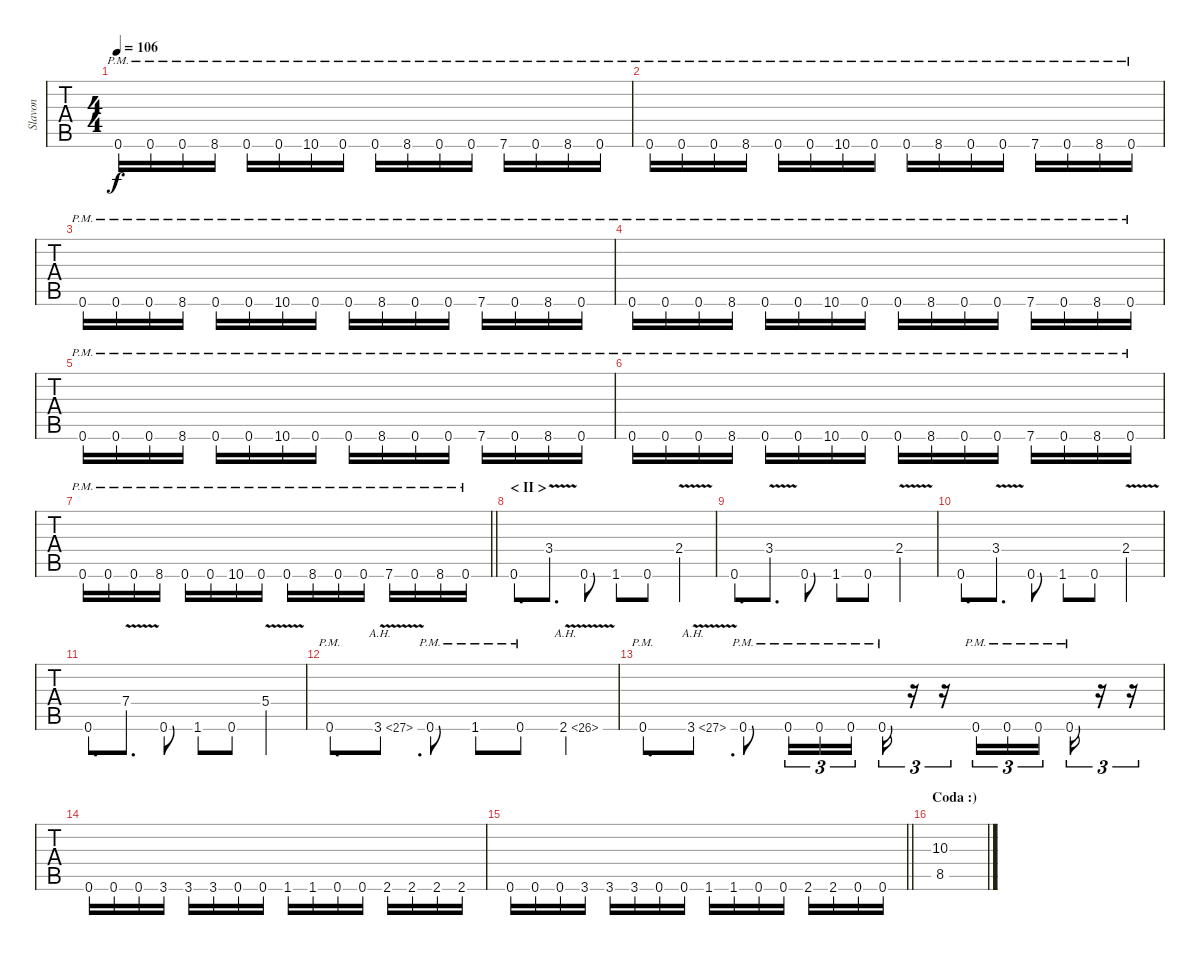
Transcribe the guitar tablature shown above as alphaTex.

\track ("Slavon" "Slavon") {instrument distortionguitar}
\staff {tabs}
\tuning (E4 B3 G3 D3 A2 D2) {hide}
\ts (4 4)
\tempo 106
\clef g2
\ks c
0.6{pm}.16{dy f} 0.6{pm}.16 0.6{pm}.16 8.6{pm}.16 0.6{pm}.16 0.6{pm}.16 10.6{pm}.16 0.6{pm}.16 0.6{pm}.16 8.6{pm}.16 0.6{pm}.16 0.6{pm}.16 7.6{pm}.16 0.6{pm}.16 8.6{pm}.16 0.6{pm}.16 |
0.6{pm}.16 0.6{pm}.16 0.6{pm}.16 8.6{pm}.16 0.6{pm}.16 0.6{pm}.16 10.6{pm}.16 0.6{pm}.16 0.6{pm}.16 8.6{pm}.16 0.6{pm}.16 0.6{pm}.16 7.6{pm}.16 0.6{pm}.16 8.6{pm}.16 0.6{pm}.16 |
0.6{pm}.16 0.6{pm}.16 0.6{pm}.16 8.6{pm}.16 0.6{pm}.16 0.6{pm}.16 10.6{pm}.16 0.6{pm}.16 0.6{pm}.16 8.6{pm}.16 0.6{pm}.16 0.6{pm}.16 7.6{pm}.16 0.6{pm}.16 8.6{pm}.16 0.6{pm}.16 |
0.6{pm}.16 0.6{pm}.16 0.6{pm}.16 8.6{pm}.16 0.6{pm}.16 0.6{pm}.16 10.6{pm}.16 0.6{pm}.16 0.6{pm}.16 8.6{pm}.16 0.6{pm}.16 0.6{pm}.16 7.6{pm}.16 0.6{pm}.16 8.6{pm}.16 0.6{pm}.16 |
0.6{pm}.16 0.6{pm}.16 0.6{pm}.16 8.6{pm}.16 0.6{pm}.16 0.6{pm}.16 10.6{pm}.16 0.6{pm}.16 0.6{pm}.16 8.6{pm}.16 0.6{pm}.16 0.6{pm}.16 7.6{pm}.16 0.6{pm}.16 8.6{pm}.16 0.6{pm}.16 |
0.6{pm}.16 0.6{pm}.16 0.6{pm}.16 8.6{pm}.16 0.6{pm}.16 0.6{pm}.16 10.6{pm}.16 0.6{pm}.16 0.6{pm}.16 8.6{pm}.16 0.6{pm}.16 0.6{pm}.16 7.6{pm}.16 0.6{pm}.16 8.6{pm}.16 0.6{pm}.16 |
\barLineRight lightlight
0.6{pm}.16 0.6{pm}.16 0.6{pm}.16 8.6{pm}.16 0.6{pm}.16 0.6{pm}.16 10.6{pm}.16 0.6{pm}.16 0.6{pm}.16 8.6{pm}.16 0.6{pm}.16 0.6{pm}.16 7.6{pm}.16 0.6{pm}.16 8.6{pm}.16 0.6{pm}.16 |
\section ("" "< II >")
0.6.8{d} 3.4{v}.8{d} 0.6.8 1.6.8 0.6.8 2.4{v}.4 |
0.6.8{d} 3.4{v}.8{d} 0.6.8 1.6.8 0.6.8 2.4{v}.4 |
0.6.8{d} 3.4{v}.8{d} 0.6.8 1.6.8 0.6.8 2.4{v}.4 |
0.6.8{d} 7.4{v}.8{d} 0.6.8 1.6.8 0.6.8 5.4{v}.4 |
0.6{pm}.8{d} 3.6{ah 24 v}.8{d} 0.6{pm}.8 1.6{pm}.8 0.6{pm}.8 2.6{ah 24 v}.4 |
0.6{pm}.8{d} 3.6{ah 24 v}.8{d} 0.6{pm}.8 0.6{pm}.16{tu (3 2)} 0.6{pm}.16{tu (3 2)} 0.6{pm}.16{tu (3 2) beam splitsecondary} 0.6{pm}.16{tu (3 2)} r.16{tu (3 2)} r.16{tu (3 2)} 0.6{pm}.16{tu (3 2)} 0.6{pm}.16{tu (3 2)} 0.6{pm}.16{tu (3 2) beam splitsecondary} 0.6{pm}.16{tu (3 2)} r.16{tu (3 2)} r.16{tu (3 2)} |
0.6.16 0.6.16 0.6.16 3.6.16 3.6.16 3.6.16 0.6.16 0.6.16 1.6.16 1.6.16 0.6.16 0.6.16 2.6.16 2.6.16 2.6.16 2.6.16 |
\barLineRight lightlight
0.6.16 0.6.16 0.6.16 3.6.16 3.6.16 3.6.16 0.6.16 0.6.16 1.6.16 1.6.16 0.6.16 0.6.16 2.6.16 2.6.16 0.6.16 0.6.16 |
\section ("" "Coda :)")
(10.3 8.5).1{volume 7}
